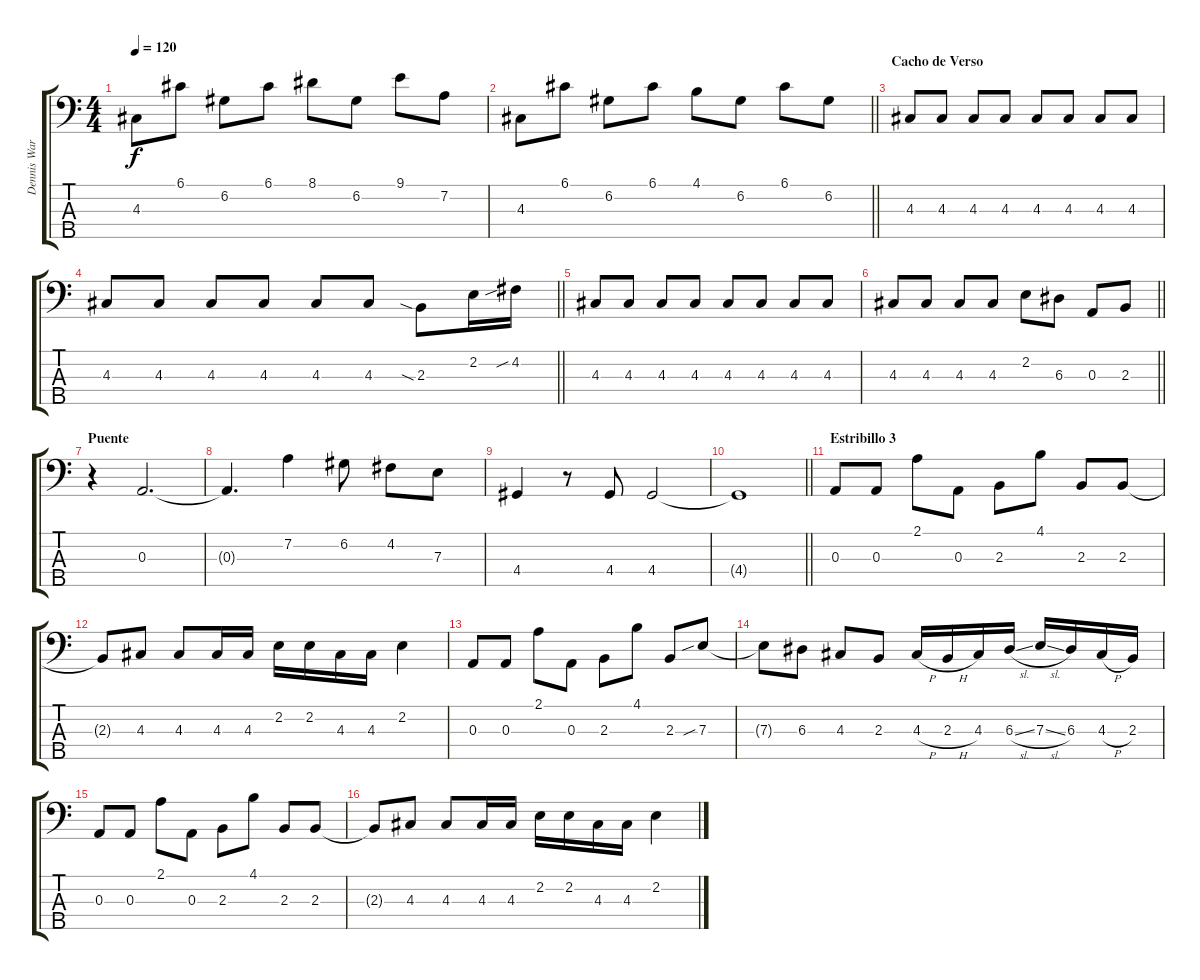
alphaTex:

\track ("Dennis Ward" "Dennis War") {instrument electricbassfinger}
\staff {score tabs}
\tuning (G2 D2 A1 E1 B0) {hide}
\ts (4 4)
\tempo 120
\clef f4
\ks c
4.3.8{dy f} 6.1.8 6.2.8 6.1.8 8.1.8 6.2.8 9.1.8 7.2.8 |
\barLineRight lightlight
4.3.8 6.1.8 6.2.8 6.1.8 4.1.8 6.2.8 6.1.8 6.2.8 |
\section ("" "Cacho de Verso")
4.3.8 4.3.8 4.3.8 4.3.8 4.3.8 4.3.8 4.3.8 4.3.8 |
\barLineRight lightlight
4.3.8 4.3.8 4.3.8 4.3.8 4.3.8 4.3.8 2.3{sia}.8 2.2.16 4.2{sib}.16 |
4.3.8 4.3.8 4.3.8 4.3.8 4.3.8 4.3.8 4.3.8 4.3.8 |
\barLineRight lightlight
4.3.8 4.3.8 4.3.8 4.3.8 2.2.8 6.3.8 0.3.8 2.3.8 |
\section ("" "Puente")
r.4 0.3.2{d} |
0.3{t}.4{d} 7.2.4 6.2.8 4.2.8 7.3.8 |
4.4.4 r.8 4.4.8 4.4.2 |
\barLineRight lightlight
4.4{t}.1 |
\section ("" "Estribillo 3")
0.3.8 0.3.8 2.1.8 0.3.8 2.3.8 4.1.8 2.3.8 2.3.8 |
2.3{t}.8 4.3.8 4.3.8 4.3.16 4.3.16 2.2.16 2.2.16 4.3.16 4.3.16 2.2.4 |
0.3.8 0.3.8 2.1.8 0.3.8 2.3.8 4.1.8 2.3.8 7.3{sib}.8 |
7.3{t}.8 6.3.8 4.3.8 2.3.8 4.3{h}.16 2.3{h}.16 4.3.16 6.3{sl}.16 7.3{sl}.16 6.3.16 4.3{h}.16 2.3.16 |
0.3.8 0.3.8 2.1.8 0.3.8 2.3.8 4.1.8 2.3.8 2.3.8 |
2.3{t}.8 4.3.8 4.3.8 4.3.16 4.3.16 2.2.16 2.2.16 4.3.16 4.3.16 2.2.4
